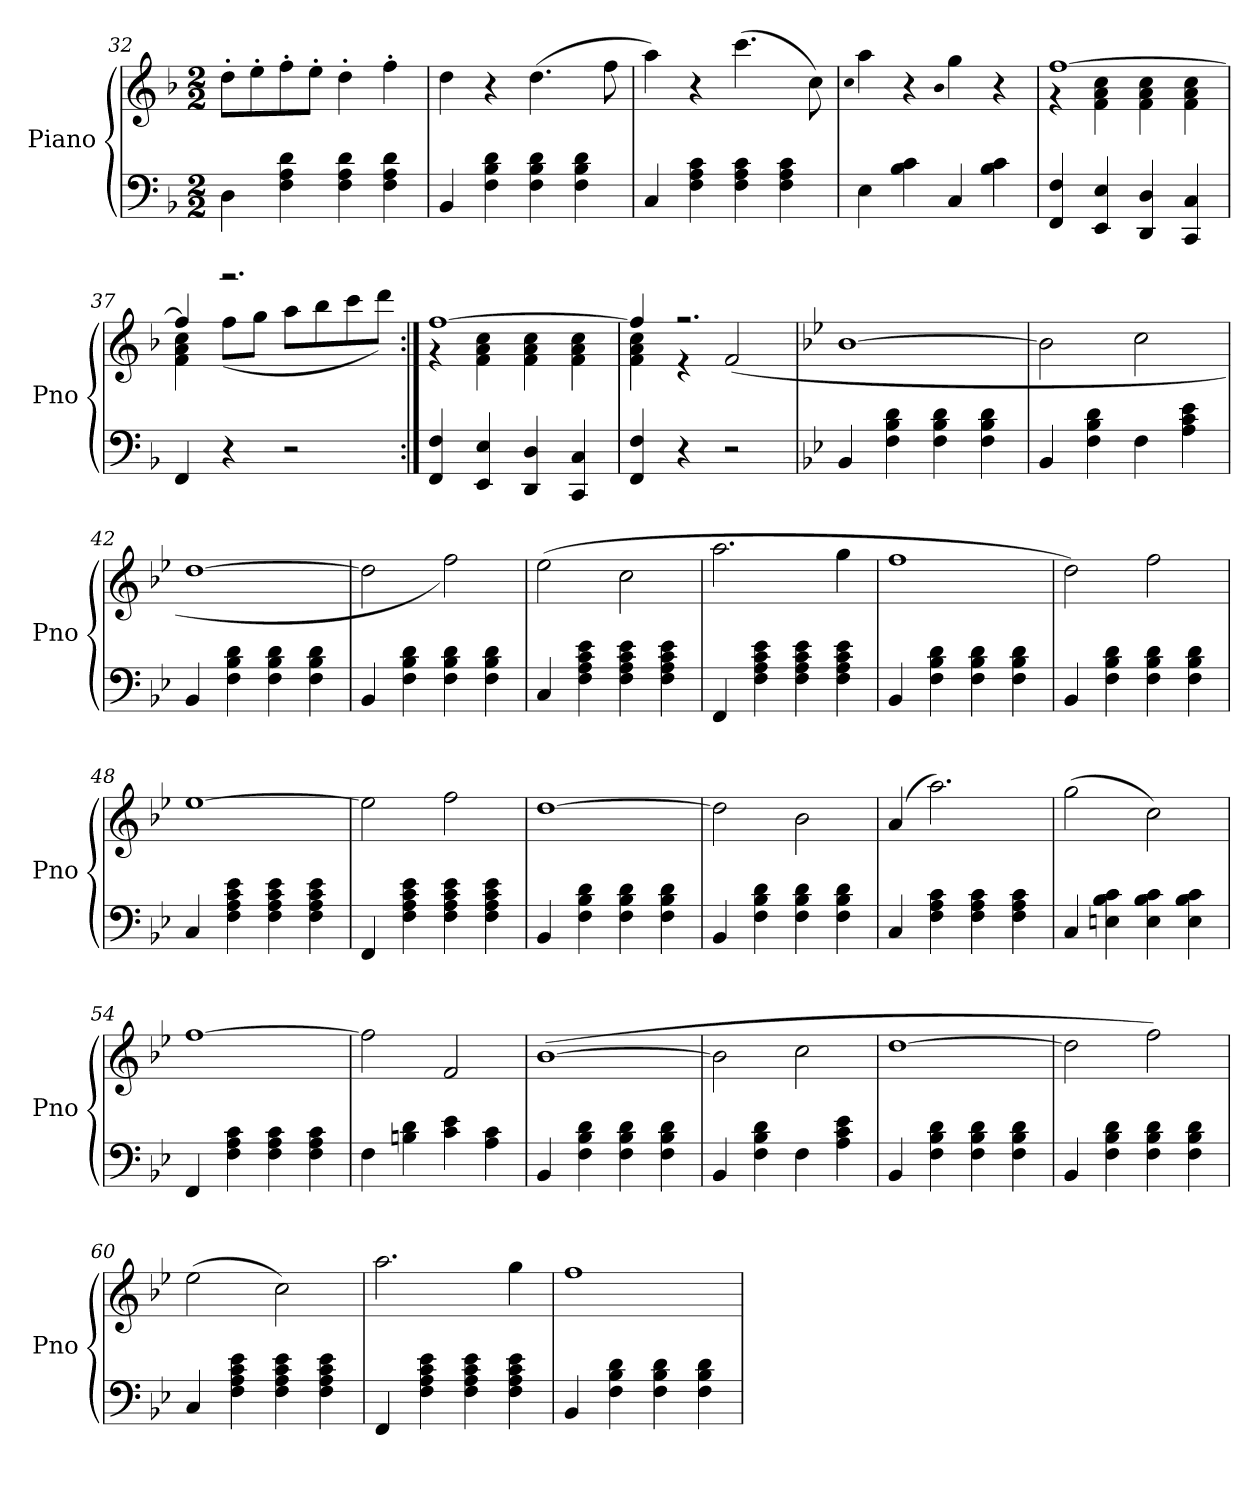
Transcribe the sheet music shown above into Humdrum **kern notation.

**kern	**kern
*part1	*part1
*staff2	*staff1
*I"Piano	*
*I'Pno	*
*clefF4	*clefG2
*k[b-]	*k[b-]
*F:	*F:
*M2/2	*M2/2
=32	=32
4D\	8dd'\L
.	8ee'\
4F\ 4A\ 4d\	8ff'\
.	8ee'\J
4F\ 4A\ 4d\	4dd'\
4F\ 4A\ 4d\	4ff'\
=33	=33
4BB-/	4dd\
4F\ 4B-\ 4d\	4r
4F\ 4B-\ 4d\	(4.dd\
4F\ 4B-\ 4d\	.
.	8ff\
=34	=34
4C/	4aa\)
4F\ 4A\ 4c\	4r
4F\ 4A\ 4c\	(4.ccc\
4F\ 4A\ 4c\	.
.	8cc\)
=35	=35
.	qcc
4E\	4aa\
4B-\ 4c\	4r
.	qb-
4C/	4gg\
4B-\ 4c\	4r
=36	=36
*	*^
4FF/ 4F/	[1ff	4r
4EE/ 4E/	.	4f\ 4a\ 4cc\
4DD/ 4D/	.	4f\ 4a\ 4cc\
4CC/ 4C/	.	4f\ 4a\ 4cc\
=37	=37	=37
4FF/	4ff/]	4f\ 4a\ 4cc\
4r	2.r	(8ff\L
.	.	8gg\J
2r	.	8aa\L
.	.	8bb-\
.	.	8ccc\
.	.	8ddd\J)
=38:|!	=38:|!	=38:|!
4FF/ 4F/	[1ff	4r
4EE/ 4E/	.	4f\ 4a\ 4cc\
4DD/ 4D/	.	4f\ 4a\ 4cc\
4CC/ 4C/	.	4f\ 4a\ 4cc\
=39	=39	=39
4FF/ 4F/	4ff/]	4f\ 4a\ 4cc\
4r	2.r	4r
2r	.	(2f/
*	*v	*v
=40	=40
*k[b-e-]	*k[b-e-]
4BB-/	[1b-
4F\ 4B-\ 4d\	.
4F\ 4B-\ 4d\	.
4F\ 4B-\ 4d\	.
=41	=41
4BB-/	2b-\]
4F\ 4B-\ 4d\	.
4F\	2cc\
4A\ 4c\ 4e-\	.
=42	=42
4BB-/	[1dd
4F\ 4B-\ 4d\	.
4F\ 4B-\ 4d\	.
4F\ 4B-\ 4d\	.
=43	=43
4BB-/	2dd\]
4F\ 4B-\ 4d\	.
4F\ 4B-\ 4d\	2ff\)
4F\ 4B-\ 4d\	.
=44	=44
4C/	(2ee-\
4F\ 4A\ 4c\ 4e-\	.
4F\ 4A\ 4c\ 4e-\	2cc\
4F\ 4A\ 4c\ 4e-\	.
=45	=45
4FF/	2.aa\
4F\ 4A\ 4c\ 4e-\	.
4F\ 4A\ 4c\ 4e-\	.
4F\ 4A\ 4c\ 4e-\	4gg\
=46	=46
4BB-/	1ff
4F\ 4B-\ 4d\	.
4F\ 4B-\ 4d\	.
4F\ 4B-\ 4d\	.
=47	=47
4BB-/	2dd\)
4F\ 4B-\ 4d\	.
4F\ 4B-\ 4d\	2ff\
4F\ 4B-\ 4d\	.
=48	=48
4C/	[1ee-
4F\ 4A\ 4c\ 4e-\	.
4F\ 4A\ 4c\ 4e-\	.
4F\ 4A\ 4c\ 4e-\	.
=49	=49
4FF/	2ee-\]
4F\ 4A\ 4c\ 4e-\	.
4F\ 4A\ 4c\ 4e-\	2ff\
4F\ 4A\ 4c\ 4e-\	.
=50	=50
4BB-/	[1dd
4F\ 4B-\ 4d\	.
4F\ 4B-\ 4d\	.
4F\ 4B-\ 4d\	.
=51	=51
4BB-/	2dd\]
4F\ 4B-\ 4d\	.
4F\ 4B-\ 4d\	2b-\
4F\ 4B-\ 4d\	.
=52	=52
4C/	(4a/
4F\ 4A\ 4c\	2.aa\)
4F\ 4A\ 4c\	.
4F\ 4A\ 4c\	.
=53	=53
4C/	(2gg\
4En\ 4B-\ 4c\	.
4E\ 4B-\ 4c\	2cc\)
4E\ 4B-\ 4c\	.
=54	=54
4FF/	[1ff
4F\ 4A\ 4c\	.
4F\ 4A\ 4c\	.
4F\ 4A\ 4c\	.
=55	=55
4F\	2ff\]
4Bn\ 4d\	.
4c\ 4e-\	2f/
4A\ 4c\	.
=56	=56
4BB-/	([1b-
4F\ 4B-\ 4d\	.
4F\ 4B-\ 4d\	.
4F\ 4B-\ 4d\	.
=57	=57
4BB-/	2b-\]
4F\ 4B-\ 4d\	.
4F\	2cc\
4A\ 4c\ 4e-\	.
=58	=58
4BB-/	[1dd
4F\ 4B-\ 4d\	.
4F\ 4B-\ 4d\	.
4F\ 4B-\ 4d\	.
=59	=59
4BB-/	2dd\]
4F\ 4B-\ 4d\	.
4F\ 4B-\ 4d\	2ff\)
4F\ 4B-\ 4d\	.
=60	=60
4C/	(2ee-\
4F\ 4A\ 4c\ 4e-\	.
4F\ 4A\ 4c\ 4e-\	2cc\)
4F\ 4A\ 4c\ 4e-\	.
=61	=61
4FF/	2.aa\
4F\ 4A\ 4c\ 4e-\	.
4F\ 4A\ 4c\ 4e-\	.
4F\ 4A\ 4c\ 4e-\	4gg\
=62	=62
4BB-/	1ff
4F\ 4B-\ 4d\	.
4F\ 4B-\ 4d\	.
4F\ 4B-\ 4d\	.
=	=
*-	*-
